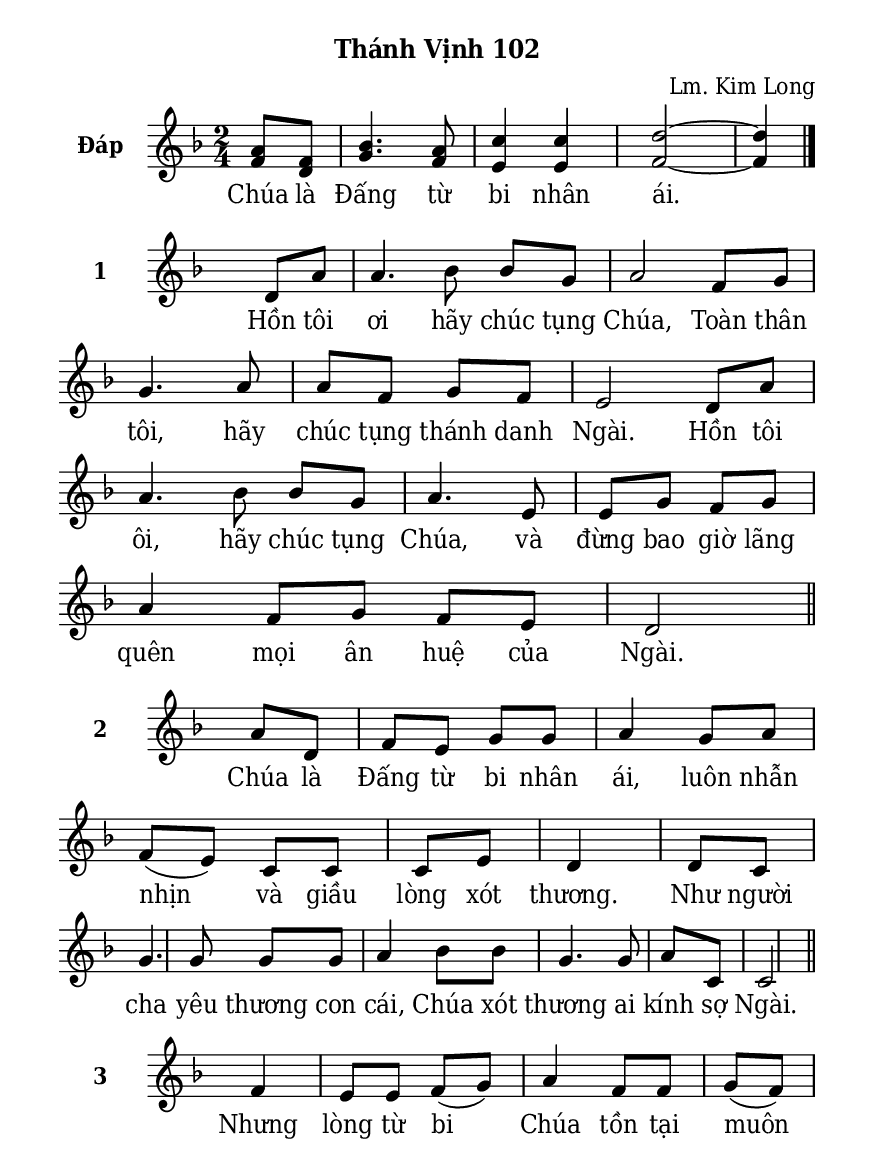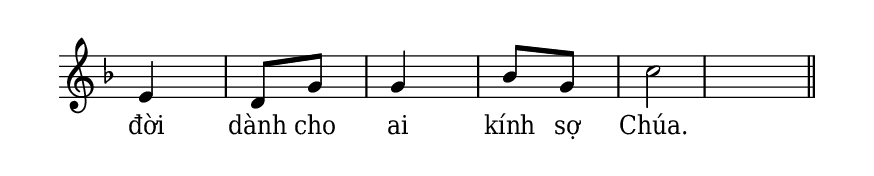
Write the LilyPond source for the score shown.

% Cài đặt chung
\version "2.22.1"
\include "english.ly"

\header {
  subtitle = "Thánh Vịnh 102"
  composer = "Lm. Kim Long"
  %arranger = " "
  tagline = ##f
}


% Nhạc
nhacMauMot = \relative c'' {
  \key f \major
  \time 2/4
  \partial 4
  <<
    {
      a8 f |
      bf4. a8 |
      c4 c |
      d2 ~ |
      d4 \bar "|."
    }
    {
      f,8 d |
      g4. f8 |
      e4 e |
      f2 ~ |
      f4
    }
  >>
}

nhacMauHai = \relative c' {
  \override Staff.TimeSignature.break-visibility = #all-invisible
  \key f \major
  \time 23/4
  \partial 4 d8 a' \bar "|"
  a4. bf8 bf g \bar "|"
  a2 f8 g \bar "|"
  g4. a8 \bar "|"
  a f g f \bar "|"
  e2 d8 a' \bar "|"
  a4. bf8 bf g \bar "|"
  a4. e8 \bar "|"
  e g f g \bar "|"
  a4 f8 g f e \bar "|"
  d2 \bar "||"
}

nhacMauBa = \relative c'' {
  \override Staff.TimeSignature.break-visibility = #all-invisible
  \key f \major
  \time 2/4
  \partial 4 a8 d, \bar "|"
  f e g g \bar "|"
  a4 g8 a \bar "|"
  f (e) c c c e \bar "|"
  d4 d8 c \bar "|"
  g'4. g8 g g \bar "|"
  a4 bf8 bf \bar "|"
  g4. g8 a c, \bar "|"
  c2 \bar "||"
}

nhacMauBon = \relative c' {
  \override Staff.TimeSignature.break-visibility = #all-invisible
  \key f \major
  \time 2/4
  \partial 4 f4 \bar "|"
  e8 e f (g) \bar "|"
  a4 f8 f g (f) \bar "|"
  e4 d8 g \bar "|"
  g4 bf8 g \bar "|"
  c2 \bar "||"
}

% Lời
loiMauMot = \lyricmode {
  Chúa là Đấng từ bi nhân ái.
}

loiMauHai = \lyricmode {
  Hồn tôi ơi hãy chúc tụng Chúa,
  Toàn thân tôi, hãy chúc tụng thánh danh Ngài.
  Hồn tôi ôi, hãy chúc tụng Chúa,
  và đừng bao giờ lãng quên mọi ân huệ của Ngài.
}

loiMauBa = \lyricmode {
  Chúa là Đấng từ bi nhân ái,
  luôn nhẫn nhịn và giầu lòng xót thương.
  Như người cha yêu thương con cái,
  Chúa xót thương ai kính sợ Ngài.
}

loiMauBon = \lyricmode {
  Nhưng lòng từ bi Chúa tồn tại muôn đời
  dành cho ai kính sợ Chúa.
}

% Dàn trang
\paper {
  #(set-paper-size "a5")
  top-margin = 10\mm
  bottom-margin = 10\mm
  left-margin = 10\mm
  right-margin = 10\mm
  indent = #0
  #(define fonts
	 (make-pango-font-tree "Deja Vu Serif Condensed"
	 		       "Deja Vu Serif Condensed"
			       "Deja Vu Serif Condensed"
			       (/ 20 20)))
  print-page-number = ##f
}

\score {
  <<
    \new Staff \with {
      instrumentName = \markup { \bold "Đáp" }} <<
        \clef treble
        \new Voice = beSop {
          \nhacMauMot
        }
      \new Lyrics \lyricsto beSop \loiMauMot
    >>
  >>
  \layout {
    indent = 15
    \override Lyrics.LyricSpace.minimum-distance = #0.6
    \override Score.BarNumber.break-visibility = ##(#f #f #f)
    \override Score.SpacingSpanner.uniform-stretching = ##t
    ragged-last = ##f
  }
}

\score {
  <<
    \new Staff \with {
      instrumentName = \markup { \bold "1" }} <<
        \clef treble
        \new Voice = beSop {
          \nhacMauHai
        }
      \new Lyrics \lyricsto beSop \loiMauHai
    >>
  >>
  \layout {
    indent = 15
    \override Staff.TimeSignature.transparent = ##t
    \override Lyrics.LyricSpace.minimum-distance = #0.7
    \override Score.BarNumber.break-visibility = ##(#f #f #f)
    \override Score.SpacingSpanner.uniform-stretching = ##t
    \override LyricHyphen.minimum-distance = #1.5
    ragged-last = ##f
  }
}

\score {
  <<
    \new Staff \with {
      instrumentName = \markup { \bold "2" }} <<
        \clef treble
        \new Voice = beSop {
          \nhacMauBa
        }
      \new Lyrics \lyricsto beSop \loiMauBa
    >>
  >>
  \layout {
    indent = 15
    \override Staff.TimeSignature.transparent = ##t
    \override Staff.TimeSignature.transparent = ##t
    \override Lyrics.LyricSpace.minimum-distance = #0.7
    \override Score.BarNumber.break-visibility = ##(#f #f #f)
    \override Score.SpacingSpanner.uniform-stretching = ##t
    \override LyricHyphen.minimum-distance = #1.5
    ragged-last = ##f
  }
}

\score {
  <<
    \new Staff \with {
      instrumentName = \markup { \bold "3" }} <<
        \clef treble
        \new Voice = beSop {
          \nhacMauBon
        }
      \new Lyrics \lyricsto beSop \loiMauBon
    >>
  >>
  \layout {
    indent = 15
    \override Staff.TimeSignature.transparent = ##t
    \override Staff.TimeSignature.transparent = ##t
    \override Lyrics.LyricSpace.minimum-distance = #0.7
    \override Score.BarNumber.break-visibility = ##(#f #f #f)
    \override Score.SpacingSpanner.uniform-stretching = ##t
    \override LyricHyphen.minimum-distance = #1.5
    ragged-last = ##f
  }
}
